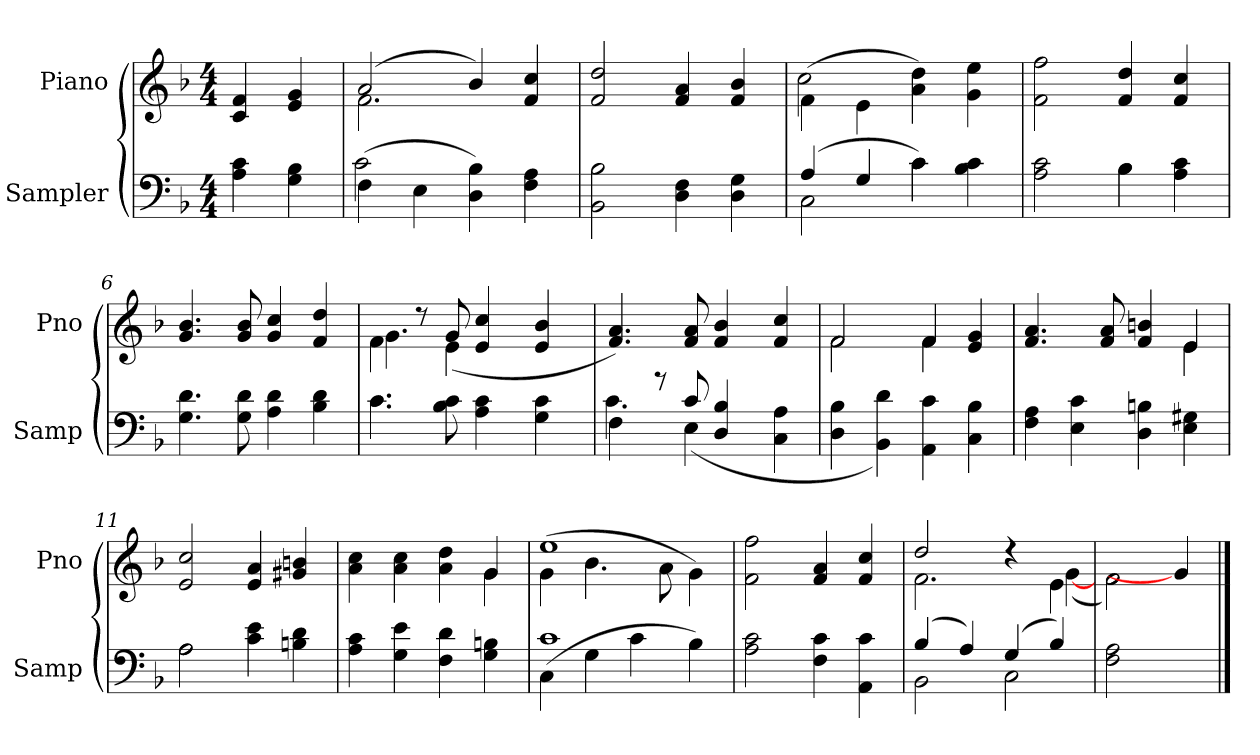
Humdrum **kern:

**kern	**kern
*part2	*part1
*staff2	*staff1
*I"Sampler	*I"Piano
*I'Samp	*I'Pno
*clefF4	*clefG2
*k[b-]	*k[b-]
*F:	*F:
*M4/4	*M4/4
=1	=1
4A 4c	4c 4f
4G 4B-	4e 4g
=2	=2
*^	*^
(4F\	2c	(2a/	2.f
4E\	.	.	.
4D 4B-)	2ryy	4b-/)	.
4F 4A	.	4f 4cc	4ryy
*v	*v	*	*
*	*v	*v
=3	=3
2BB- 2B-	2f 2dd
4D 4F	4f 4a
4D 4G	4f 4b-
=4	=4
*^	*^
(4A/	2C	(4f\	2cc
4G/	.	4e\	.
4c\)	4c	4a 4dd)	2ryy
4B- 4c	4ryy	4g 4ee	.
*	*	*v	*v
=5	=5	=5
2A 2c	2ryy	2f 2ff
4B-\	4B-	4f 4dd
4A 4c	4ryy	4f 4cc
*v	*v	*
=6	=6
4.G 4.d	4.g 4.b-
8G 8d	8g 8b-
4A 4d	4g 4cc
4B- 4d	4f 4dd
=7	=7
*^	*^
4.c\	4.c	4f\	4.g
.	.	8r	.
8B- 8c	2ryy	8g/	(4e
4A 4c	.	4e 4cc	.
.	.	.	4.ryy
4G 4c	.	4e 4b-	.
.	8ryy	.	.
*	*	*v	*v
=8	=8	=8
4F\	4.c	4.f 4.a)
8r	.	.
8c/	(4E	8f 8a
4D 4B-	.	4f 4b-
.	4.ryy	.
4C 4A	.	4f 4cc
*v	*v	*
=9	=9
*	*^
4D 4B-	2f/	2f
4BB- 4d)	.	.
4AA 4c	4f/	4f
4C 4B-	4e 4g	4ryy
=10	=10	=10
4F 4A	4.f 4.a	2.ryy
4E 4c	.	.
.	8f 8a	.
4D 4Bn	4f 4bn	.
4E 4G#X	4e/	4e
*	*v	*v
=11	=11
*^	*
2A\	2A	2e 2cc
4c 4e	2ryy	4e 4a
4Bn 4d	.	4g#X 4bn
*v	*v	*
=12	=12
*	*^
4A 4c	4a 4cc	2.ryy
4G 4e	4a 4cc	.
4F 4d	4a 4dd	.
4G 4Bn	4g/	4g
=13	=13	=13
*^	*	*
(4C\	1c	(4g\	1ee
4G\	.	4.b-\	.
4c\	.	.	.
.	.	8a\	.
4B-\)	.	4g\)	.
*v	*v	*	*
*	*v	*v
=14	=14
2A 2c	2f 2ff
4F 4c	4f 4a
4AA 4c	4f 4cc
=15	=15
*^	*^
(4B-/	2BB-	2dd/	2.f
4A/)	.	.	.
(4G/	2C	4r	.
4B-/)	.	4e\	([4g
*v	*v	*	*
=16	=16	=16
2F 2A	2f\)	2f
4ryy	4ryy	4g]
*	*v	*v
==	==
*-	*-
